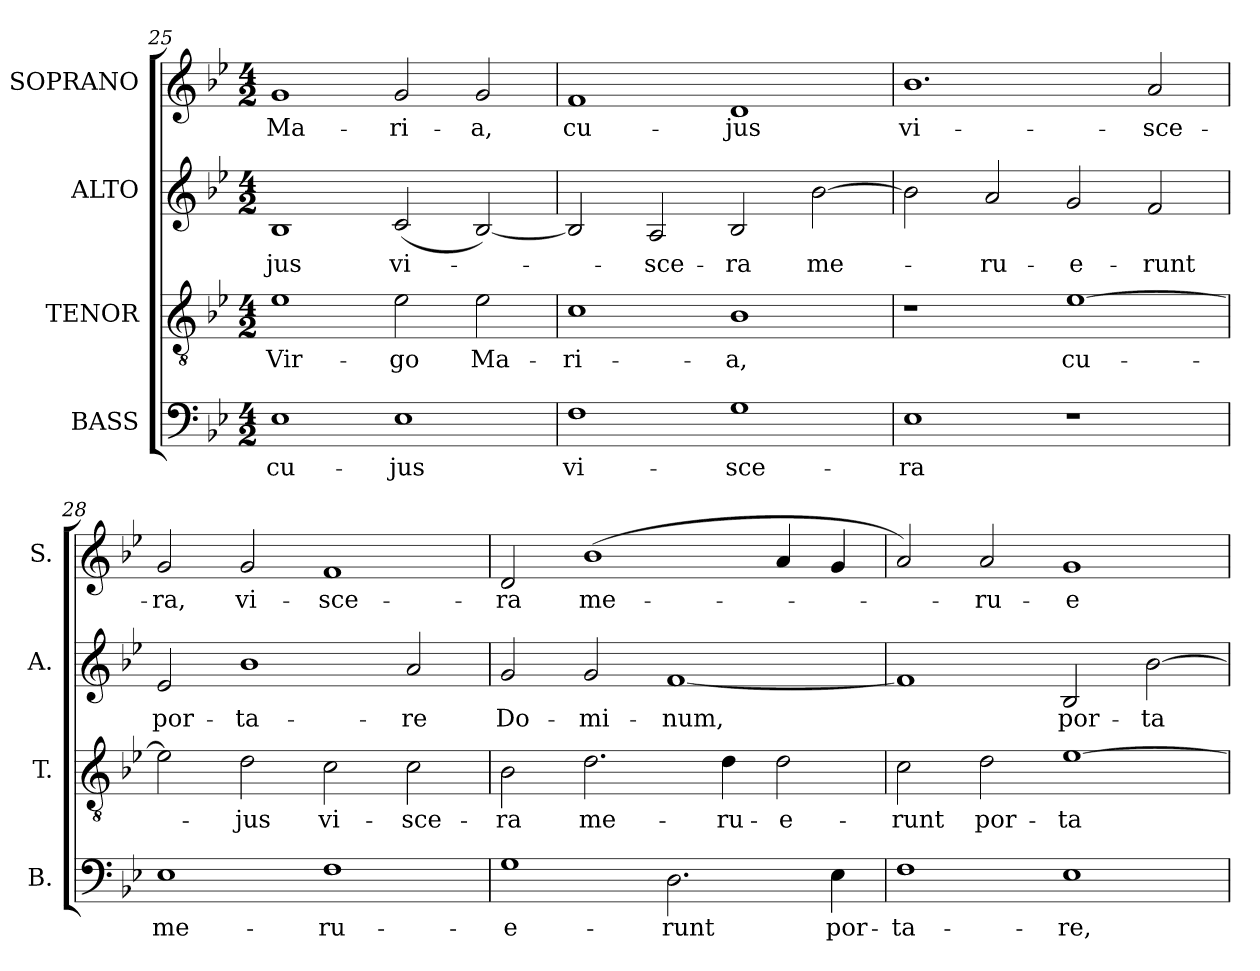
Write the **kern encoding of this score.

**kern	**text	**kern	**text	**kern	**text	**kern	**text
*part4	*part4	*part3	*part3	*part2	*part2	*part1	*part1
*staff4	*staff4	*staff3	*staff3	*staff2	*staff2	*staff1	*staff1
*I"BASS	*	*I"TENOR	*	*I"ALTO	*	*I"SOPRANO	*
*I'B.	*	*I'T.	*	*I'A.	*	*I'S.	*
!!LO:PB:g=z
*clefF4	*	*clefGv2	*	*clefG2	*	*clefG2	*
*	*	*ITrd7c12	*	*	*	*	*
*k[b-e-]	*	*k[b-e-]	*	*k[b-e-]	*	*k[b-e-]	*
*B-:	*	*B-:	*	*B-:	*	*B-:	*
*M4/2	*	*M4/2	*	*M4/2	*	*M4/2	*
=25	=25	=25	=25	=25	=25	=25	=25
!	!LO:LY:b:color=#000000	!	!	!	!	!	!
!	!	!	!LO:LY:b:color=#000000	!	!	!	!
!	!	!	!	!	!LO:LY:b:color=#000000	!	!
!	!	!	!	!	!	!	!LO:LY:b:color=#000000
1E-i	cu-	1E-i	Vir-	1B-i	-jus	1gi	Ma-
!	!LO:LY:b:color=#000000	!	!	!	!	!	!
!	!	!	!LO:LY:b:color=#000000	!	!	!	!
!	!	!	!	!	!LO:LY:b:color=#000000	!	!
!	!	!	!	!	!	!	!LO:LY:b:color=#000000
1E-i	-jus	2E-i\	-go	(2ci/	vi-	2gi/	-ri-
!	!	!	!LO:LY:b:color=#000000	!	!	!	!
!	!	!	!	!	!	!	!LO:LY:b:color=#000000
.	.	2E-i\	Ma-	[2B-i/)	.	2gi/	-a,
=26	=26	=26	=26	=26	=26	=26	=26
!	!LO:LY:b:color=#000000	!	!	!	!	!	!
!	!	!	!LO:LY:b:color=#000000	!	!	!	!
!	!	!	!	!	!	!	!LO:LY:b:color=#000000
1Fi	vi-	1Ci	-ri-	2B-i/]	.	1fi	cu-
!	!	!	!	!	!LO:LY:b:color=#000000	!	!
.	.	.	.	2Ai/	-sce-	.	.
!	!LO:LY:b:color=#000000	!	!	!	!	!	!
!	!	!	!LO:LY:b:color=#000000	!	!	!	!
!	!	!	!	!	!LO:LY:b:color=#000000	!	!
!	!	!	!	!	!	!	!LO:LY:b:color=#000000
1Gi	-sce-	1BB-i	-a,	2B-i/	-ra	1di	-jus
!	!	!	!	!	!LO:LY:b:color=#000000	!	!
.	.	.	.	[2b-i\	me-	.	.
=27	=27	=27	=27	=27	=27	=27	=27
!	!LO:LY:b:color=#000000	!	!	!	!	!	!
!	!	!	!	!	!	!	!LO:LY:b:color=#000000
1E-i	-ra	1r	.	2b-i\]	.	1.b-i	vi-
!	!	!	!	!	!LO:LY:b:color=#000000	!	!
.	.	.	.	2ai/	-ru-	.	.
!	!	!	!LO:LY:b:color=#000000	!	!	!	!
!	!	!	!	!	!LO:LY:b:color=#000000	!	!
1r	.	[1E-i	cu-	2gi/	-e-	.	.
!	!	!	!	!	!LO:LY:b:color=#000000	!	!
!	!	!	!	!	!	!	!LO:LY:b:color=#000000
.	.	.	.	2fi/	-runt	2ai/	-sce-
=28	=28	=28	=28	=28	=28	=28	=28
!	!LO:LY:b:color=#000000	!	!	!	!	!	!
!	!	!	!	!	!LO:LY:b:color=#000000	!	!
!	!	!	!	!	!	!	!LO:LY:b:color=#000000
1E-i	me-	2E-i\]	.	2e-i/	por-	2gi/	-ra,
!	!	!	!LO:LY:b:color=#000000	!	!	!	!
!	!	!	!	!	!LO:LY:b:color=#000000	!	!
!	!	!	!	!	!	!	!LO:LY:b:color=#000000
.	.	2Di\	-jus	1b-i	-ta-	2gi/	vi-
!	!LO:LY:b:color=#000000	!	!	!	!	!	!
!	!	!	!LO:LY:b:color=#000000	!	!	!	!
!	!	!	!	!	!	!	!LO:LY:b:color=#000000
1Fi	-ru-	2Ci\	vi-	.	.	1fi	-sce-
!	!	!	!LO:LY:b:color=#000000	!	!	!	!
!	!	!	!	!	!LO:LY:b:color=#000000	!	!
.	.	2Ci\	-sce-	2ai/	-re	.	.
=29	=29	=29	=29	=29	=29	=29	=29
!	!LO:LY:b:color=#000000	!	!	!	!	!	!
!	!	!	!LO:LY:b:color=#000000	!	!	!	!
!	!	!	!	!	!LO:LY:b:color=#000000	!	!
!	!	!	!	!	!	!	!LO:LY:b:color=#000000
1Gi	-e-	2BB-i\	-ra	2gi/	Do-	2di/	-ra
!	!	!	!LO:LY:b:color=#000000	!	!	!	!
!	!	!	!	!	!LO:LY:b:color=#000000	!	!
!	!	!	!	!	!	!	!LO:LY:b:color=#000000
.	.	2.Di\	me-	2gi/	-mi-	(1b-i	me-
!	!LO:LY:b:color=#000000	!	!	!	!	!	!
!	!	!	!	!	!LO:LY:b:color=#000000	!	!
2.Di\	-runt	.	.	[1fi	-num,	.	.
!	!	!	!LO:LY:b:color=#000000	!	!	!	!
.	.	4Di\	-ru-	.	.	.	.
!	!	!	!LO:LY:b:color=#000000	!	!	!	!
.	.	2Di\	-e-	.	.	4ai/	.
!	!LO:LY:b:color=#000000	!	!	!	!	!	!
4E-i\	por-	.	.	.	.	4gi/	.
=30	=30	=30	=30	=30	=30	=30	=30
!	!LO:LY:b:color=#000000	!	!	!	!	!	!
!	!	!	!LO:LY:b:color=#000000	!	!	!	!
1Fi	-ta-	2Ci\	-runt	1fi]	.	2ai/)	.
!	!	!	!LO:LY:b:color=#000000	!	!	!	!
!	!	!	!	!	!	!	!LO:LY:b:color=#000000
.	.	2Di\	por-	.	.	2ai/	-ru-
!	!LO:LY:b:color=#000000	!	!	!	!	!	!
!	!	!	!LO:LY:b:color=#000000	!	!	!	!
!	!	!	!	!	!LO:LY:b:color=#000000	!	!
!	!	!	!	!	!	!	!LO:LY:b:color=#000000
1E-i	-re,	[1E-i	-ta-	2B-i/	por-	1gi	-e-
!	!	!	!	!	!LO:LY:b:color=#000000	!	!
.	.	.	.	[2b-i\	-ta-	.	.
=	=	=	=	=	=	=	=
*-	*-	*-	*-	*-	*-	*-	*-
